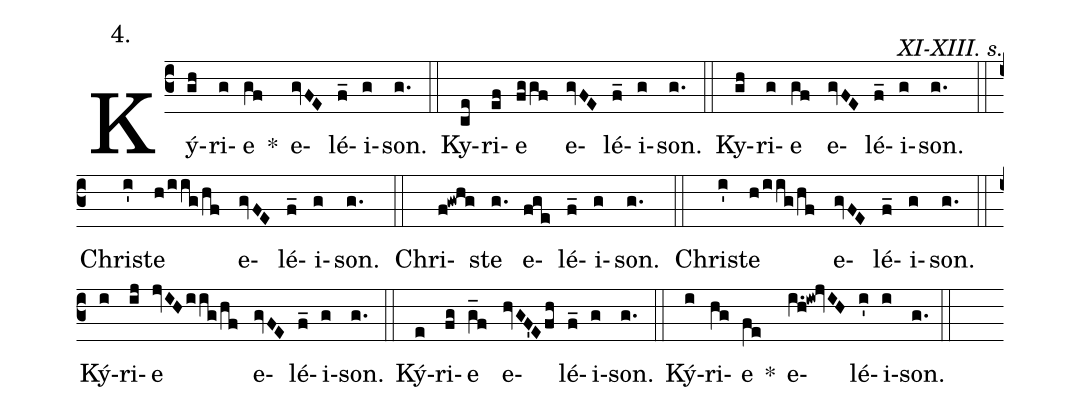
annotation:4.;
commentary:XI-XIII. s.;
%%
(c3) Ký(gh)ri(g)e(gf) *()
e(gvFE)lé(f_)i(g)son.(g.) (::)
Ky(ce)ri(ef)e(fg!/gf) e(gvFE)lé(f_)i(g)son.(g.) (::)
Ky(gh)ri(g)e(gf) e(gvFE)lé(f_)i(g)son.(g.) (::)

Chri(i')ste(h!/iig!/hf) e(gvFE)lé(f_)i(g)son.(g.) (::)
Chri(f!gwhg)ste(g.) e(fge)lé(f_)i(g)son.(g.) (::)
Chri(i')ste(h!/iig!/hf) e(gvFE)lé(f_)i(g)son.(g.) (::)

Ký(i)ri(ij)e(jvIHiig!/hf) e(gvFE)lé(f_)i(g)son.(g.) (::)
Ký(e)ri(fg)e(g_f) e(hvGF'Efh)lé(f_)i(g)son.(g.) (::)
Ký(i)ri(hg)e(fe) *()
e(i.h!iw!jvIH)lé(i')i(i)son.(g.) (::)
